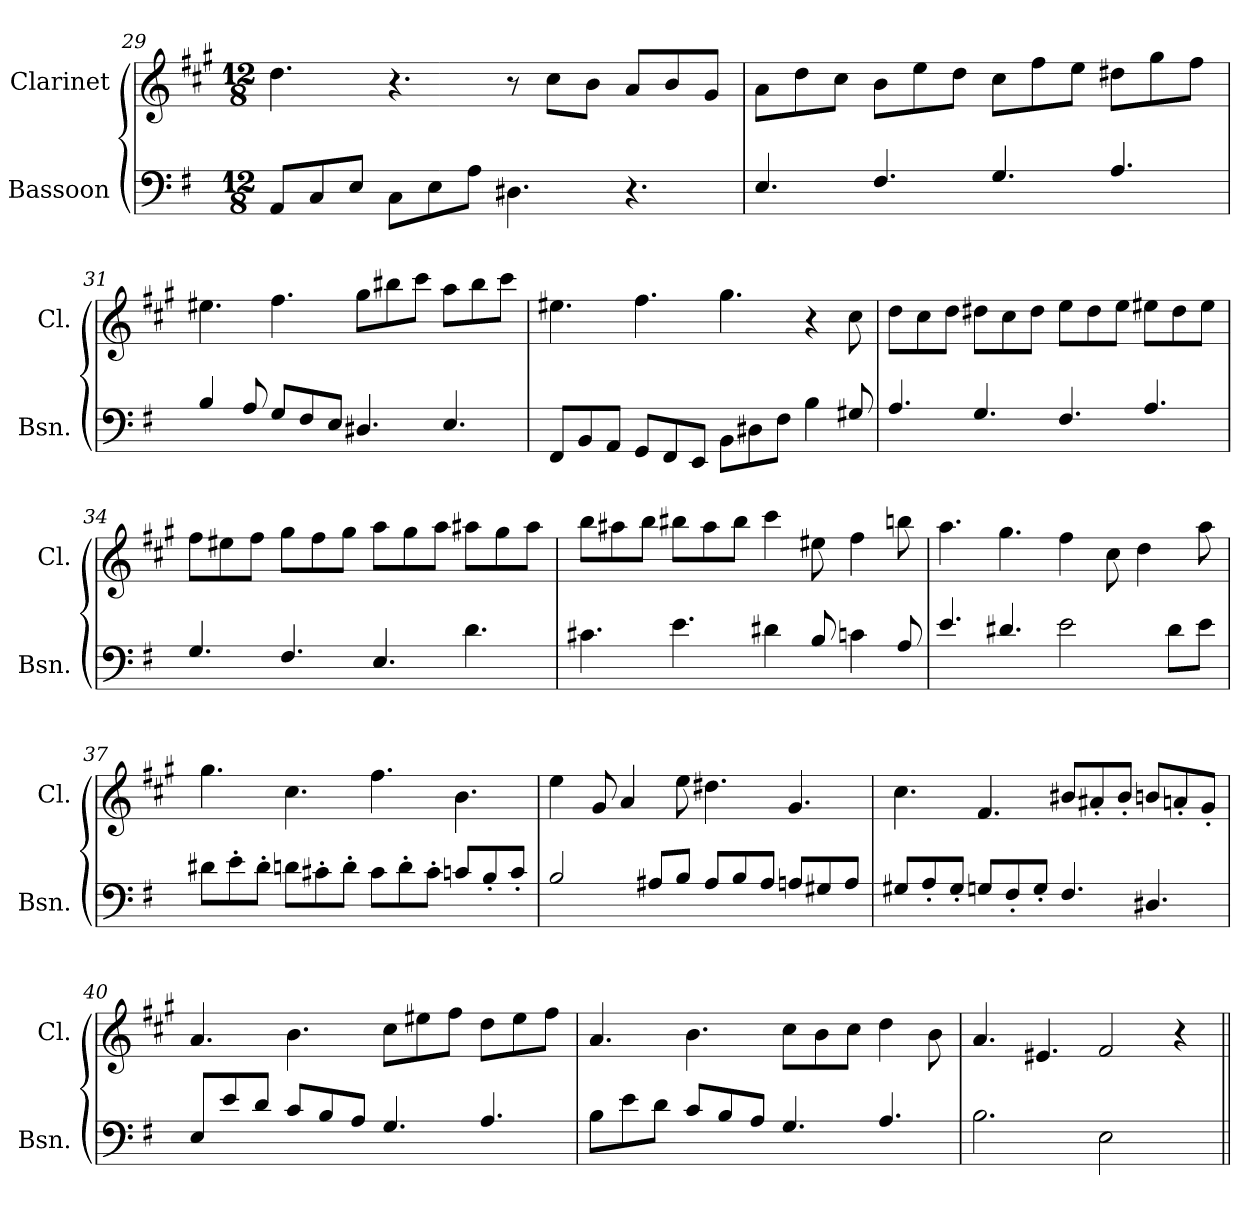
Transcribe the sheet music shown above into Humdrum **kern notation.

**kern	**kern
*part2	*part1
*staff2	*staff1
*I"Bassoon	*I"Clarinet
*I'Bsn.	*I'Cl.
*clefF4	*clefG2
*	*ITrd1c2
*k[f#]	*k[f#]
*M12/8	*M12/8
=29	=29
8AA/L	4.cc\
8C/	.
8E/J	.
8C\L	4.r
8E\	.
8A\J	.
4.D#X\	8r
.	8b\L
.	8a\J
4.r	8g/L
.	8a/
.	8f#/J
=30	=30
4.E/	8g\L
.	8cc\
.	8b\J
4.F#/	8a\L
.	8dd\
.	8cc\J
4.G/	8b\L
.	8ee\
.	8dd\J
4.A/	8cc#X\L
.	8ff#\
.	8ee\J
!!LO:PB:g=z
=31	=31
4B/	4.dd#X\
8A/	.
8G/L	4.ee\
8F#/	.
8E/J	.
4.D#X/	8ff#\L
.	8aa#X\
.	8bb\J
4.E/	8gg\L
.	8aa#\
.	8bb\J
=32	=32
8FF#/L	4.dd#X\
8BB/	.
8AA/J	.
8GG/L	4.ee\
8FF#/	.
8EE/J	.
8BB\L	4.ff#\
8D#X\	.
8F#\J	.
4B\	4r
8G#X/	8b\
=33	=33
4.A/	8cc\L
.	8b\
.	8cc\J
4.G/	8cc#X\L
.	8b\
.	8cc#\J
4.F#/	8dd\L
.	8cc#\
.	8dd\J
4.A/	8dd#X\L
.	8cc#\
.	8dd#\J
!!LO:LB:g=z
=34	=34
4.G/	8ee\L
.	8dd#X\
.	8ee\J
4.F#/	8ff#\L
.	8ee\
.	8ff#\J
4.E/	8gg\L
.	8ff#\
.	8gg\J
4.d\	8gg#X\L
.	8ff#\
.	8gg#\J
=35	=35
4.c#X\	8aa\L
.	8gg#X\
.	8aa\J
4.e\	8aa#X\L
.	8gg#\
.	8aa#\J
4d#X\	4bb\
8B/	8dd#X\
4cn\	4ee\
8A/	8aan\
=36	=36
4.e/	4.gg\
4.d#X/	4.ff#\
2e\	4ee\
.	8b\
.	4cc\
8d#\L	.
8e\J	8gg\
!!LO:LB:g=z
=37	=37
8d#X\L	4.ff#\
8e'\	.
8d#'\J	.
8dn\L	4.b\
8c#X'\	.
8d'\J	.
8c#\L	4.ee\
8d'\	.
8c#'\J	.
8cn/L	4.a\
8B'/	.
8c'/J	.
=38	=38
2B/	4dd\
.	8f#/
.	4g/
8A#X/L	.
8B/J	8dd\
8A#/L	4.cc#X\
8B/	.
8A#/J	.
8An/L	4.f#/
8G#X/	.
8A/J	.
!!LO:LB:g=z
=39	=39
8G#X/L	4.b\
8A'/	.
8G#'/J	.
8Gn/L	4.e/
8F#'/	.
8G'/J	.
4.F#/	8a#X/L
.	8g#X'/
.	8a#'/J
4.D#X/	8an/L
.	8gn'/
.	8f#'/J
=40	=40
8E/L	4.g/
8e/	.
8d/J	.
8c/L	4.a\
8B/	.
8A/J	.
4.G/	8b\L
.	8dd#X\
.	8ee\J
4.A/	8cc\L
.	8dd#\
.	8ee\J
=41	=41
8B\L	4.g/
8e\	.
8d\J	.
8c/L	4.a\
8B/	.
8A/J	.
4.G/	8b\L
.	8a\
.	8b\J
4.A/	4cc\
.	8a\
!!LO:LB:g=z
=42	=42
*^	*
1.ryy	2.B\	4.g/
.	.	4.d#X/
.	2E\	2e/
.	4ryy	4r
*v	*v	*
=||	=||
*-	*-
